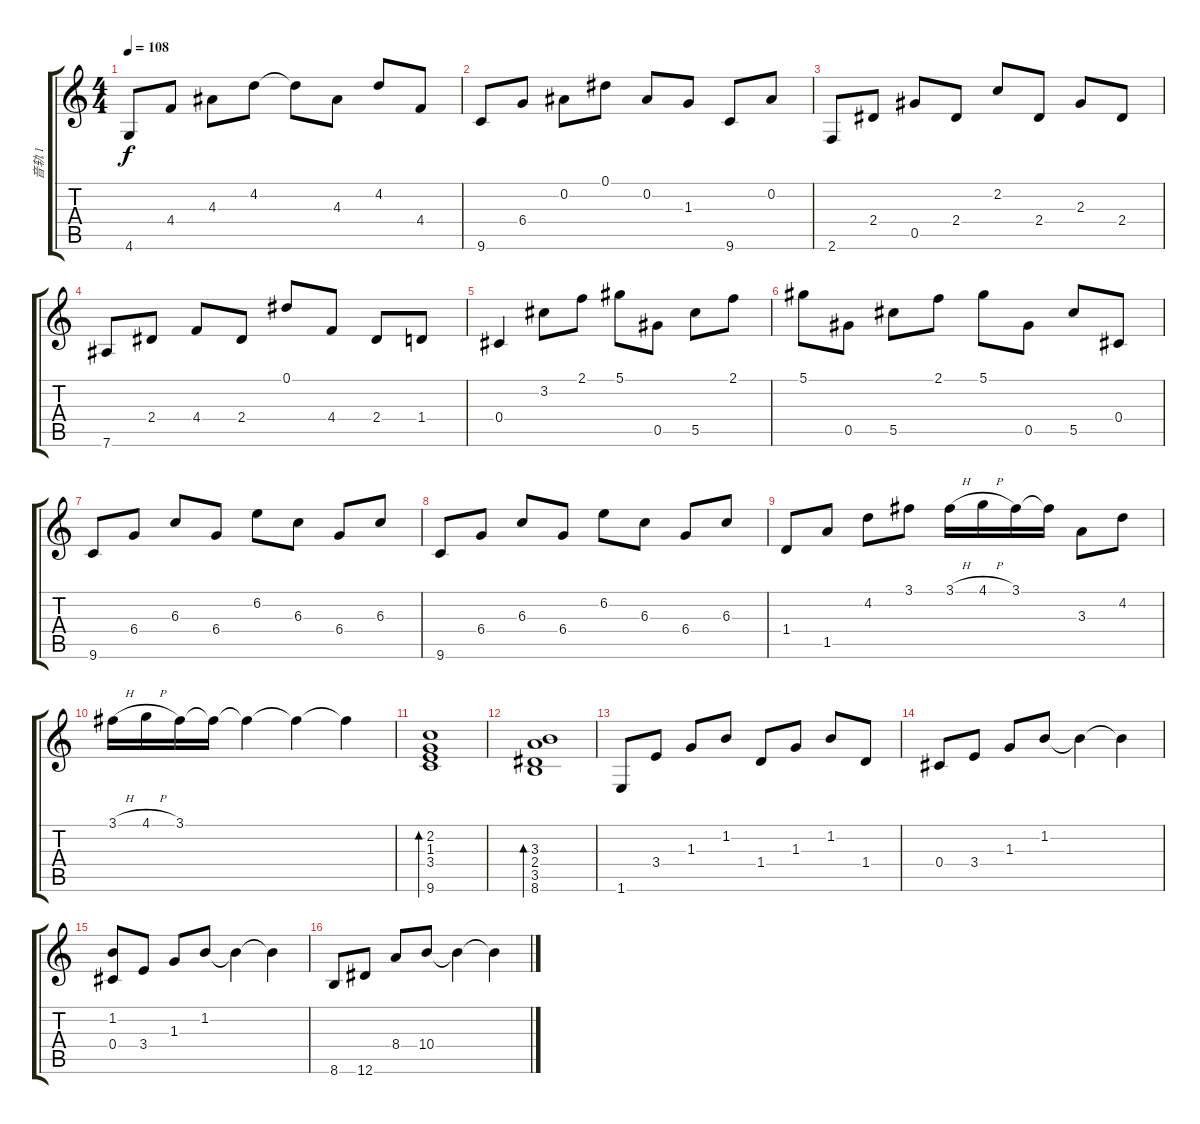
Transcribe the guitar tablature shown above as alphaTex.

\track ("音轨 1" "音轨 1") {instrument acousticguitarsteel}
\staff {score tabs}
\tuning (Eb4 Bb3 Gb3 Db3 Ab3 Eb2) {hide}
\ts (4 4)
\tempo 108
\clef g2
\ks c
4.6.8{dy f} 4.4.8 4.3.8 4.2.8 4.2{t}.8 4.3.8 4.2.8 4.4.8 |
9.6.8 6.4.8 0.2.8 0.1.8 0.2.8 1.3.8 9.6.8 0.2.8 |
2.6.8 2.4.8 0.5.8 2.4.8 2.2.8 2.4.8 2.3.8 2.4.8 |
7.6.8 2.4.8 4.4.8 2.4.8 0.1.8 4.4.8 2.4.8 1.4.8 |
0.4.4 3.2.8 2.1.8 5.1.8 0.5.8 5.5.8 2.1.8 |
5.1.8 0.5.8 5.5.8 2.1.8 5.1.8 0.5.8 5.5.8 0.4.8 |
9.6.8 6.4.8 6.3.8 6.4.8 6.2.8 6.3.8 6.4.8 6.3.8 |
9.6.8 6.4.8 6.3.8 6.4.8 6.2.8 6.3.8 6.4.8 6.3.8 |
1.4.8 1.5.8 4.2.8 3.1.8 3.1{h}.16 4.1{h}.16 3.1.16 3.1{t}.16 3.3.8 4.2.8 |
3.1{h}.16 4.1{h}.16 3.1.16 3.1{t}.16 3.1{t}.4 3.1{t}.4 3.1{t}.4 |
(2.2 1.3 3.4 9.6).1{bd 60} |
(3.3 2.4 3.5 8.6).1{bd 60} |
1.6.8 3.4.8 1.3.8 1.2.8 1.4.8 1.3.8 1.2.8 1.4.8 |
0.4.8 3.4.8 1.3.8 1.2.8 1.2{t}.4 1.2{t}.4 |
(1.2 0.4).8 3.4.8 1.3.8 1.2.8 1.2{t}.4 1.2{t}.4 |
8.6.8 12.6.8 8.4.8 10.4.8 10.4{t}.4 10.4{t}.4
